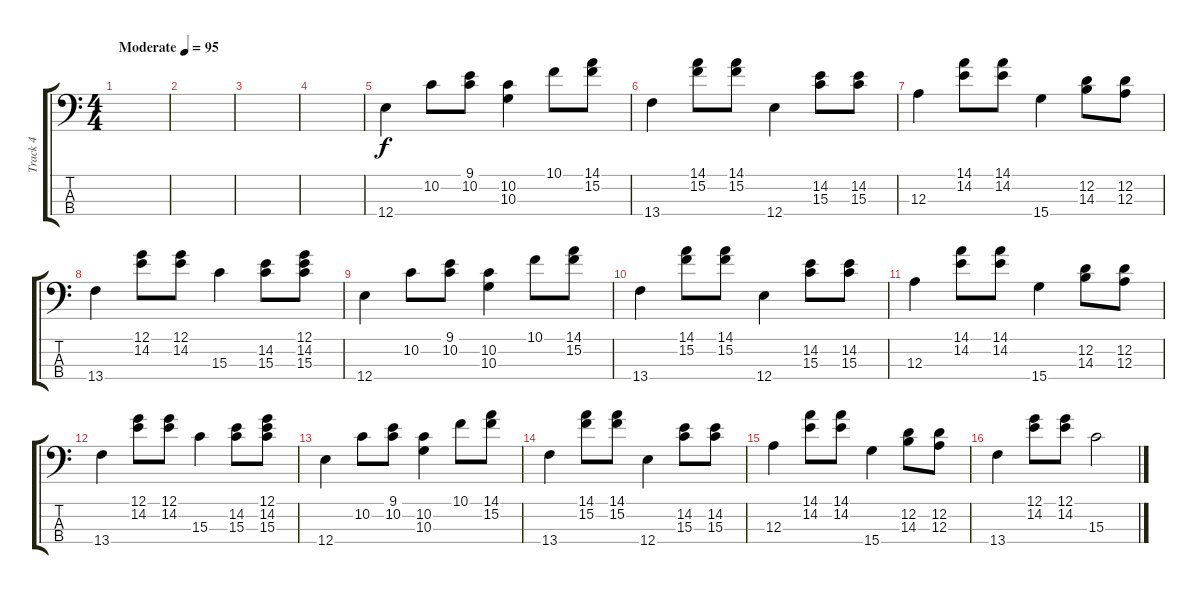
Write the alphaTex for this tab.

\track ("Track 4" "Track 4") {instrument electricbassfinger}
\staff {score tabs}
\tuning (G2 D2 A1 E1) {hide}
\ts (4 4)
\tempo (95 "Moderate")
\clef f4
\ks c
|
|
|
|
12.4.4 10.2.8 (9.1 10.2).8 (10.2 10.3).4 10.1.8 (14.1 15.2).8 |
13.4.4 (14.1 15.2).8 (14.1 15.2).8 12.4.4 (14.2 15.3).8 (14.2 15.3).8 |
12.3.4 (14.1 14.2).8 (14.1 14.2).8 15.4.4 (12.2 14.3).8 (12.2 12.3).8 |
13.4.4 (12.1 14.2).8 (12.1 14.2).8 15.3.4 (14.2 15.3).8 (12.1 14.2 15.3).8 |
12.4.4 10.2.8 (9.1 10.2).8 (10.2 10.3).4 10.1.8 (14.1 15.2).8 |
13.4.4 (14.1 15.2).8 (14.1 15.2).8 12.4.4 (14.2 15.3).8 (14.2 15.3).8 |
12.3.4 (14.1 14.2).8 (14.1 14.2).8 15.4.4 (12.2 14.3).8 (12.2 12.3).8 |
13.4.4 (12.1 14.2).8{volume 16} (12.1 14.2).8 15.3.4 (14.2 15.3).8 (12.1 14.2 15.3).8 |
12.4.4 10.2.8 (9.1 10.2).8 (10.2 10.3).4 10.1.8 (14.1 15.2).8 |
13.4.4 (14.1 15.2).8 (14.1 15.2).8 12.4.4 (14.2 15.3).8 (14.2 15.3).8 |
12.3.4 (14.1 14.2).8 (14.1 14.2).8 15.4.4 (12.2 14.3).8 (12.2 12.3).8 |
13.4.4 (12.1 14.2).8 (12.1 14.2).8 15.3.2
